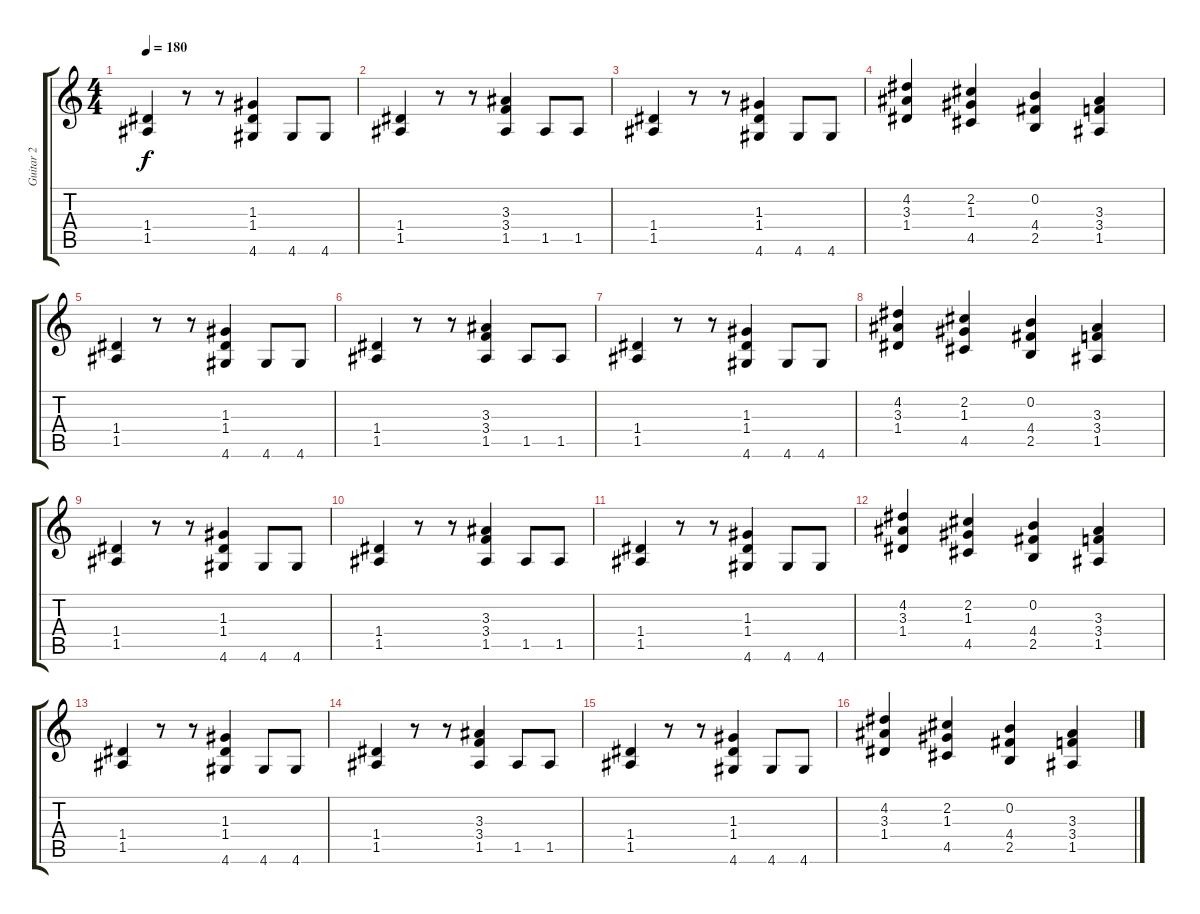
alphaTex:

\track ("Guitar 2" "Guitar 2") {instrument distortionguitar}
\staff {score tabs}
\tuning (E4 B3 G3 D3 A2 E2) {hide}
\ts (4 4)
\tempo 180
\clef g2
\ks c
(1.4 1.5).4{dy f} r.8 r.8 (1.3 1.4 4.6).4 4.6.8 4.6.8 |
(1.4 1.5).4 r.8 r.8 (3.3 3.4 1.5).4 1.5.8 1.5.8 |
(1.4 1.5).4 r.8 r.8 (1.3 1.4 4.6).4 4.6.8 4.6.8 |
(4.2 3.3 1.4).4 (2.2 1.3 4.5).4 (0.2 4.4 2.5).4 (3.3 3.4 1.5).4 |
(1.4 1.5).4 r.8 r.8 (1.3 1.4 4.6).4 4.6.8 4.6.8 |
(1.4 1.5).4 r.8 r.8 (3.3 3.4 1.5).4 1.5.8 1.5.8 |
(1.4 1.5).4 r.8 r.8 (1.3 1.4 4.6).4 4.6.8 4.6.8 |
(4.2 3.3 1.4).4 (2.2 1.3 4.5).4 (0.2 4.4 2.5).4 (3.3 3.4 1.5).4 |
(1.4 1.5).4 r.8 r.8 (1.3 1.4 4.6).4 4.6.8 4.6.8 |
(1.4 1.5).4 r.8 r.8 (3.3 3.4 1.5).4 1.5.8 1.5.8 |
(1.4 1.5).4 r.8 r.8 (1.3 1.4 4.6).4 4.6.8 4.6.8 |
(4.2 3.3 1.4).4 (2.2 1.3 4.5).4 (0.2 4.4 2.5).4 (3.3 3.4 1.5).4 |
(1.4 1.5).4 r.8 r.8 (1.3 1.4 4.6).4 4.6.8 4.6.8 |
(1.4 1.5).4 r.8 r.8 (3.3 3.4 1.5).4 1.5.8 1.5.8 |
(1.4 1.5).4 r.8 r.8 (1.3 1.4 4.6).4 4.6.8 4.6.8 |
(4.2 3.3 1.4).4 (2.2 1.3 4.5).4 (0.2 4.4 2.5).4 (3.3 3.4 1.5).4
